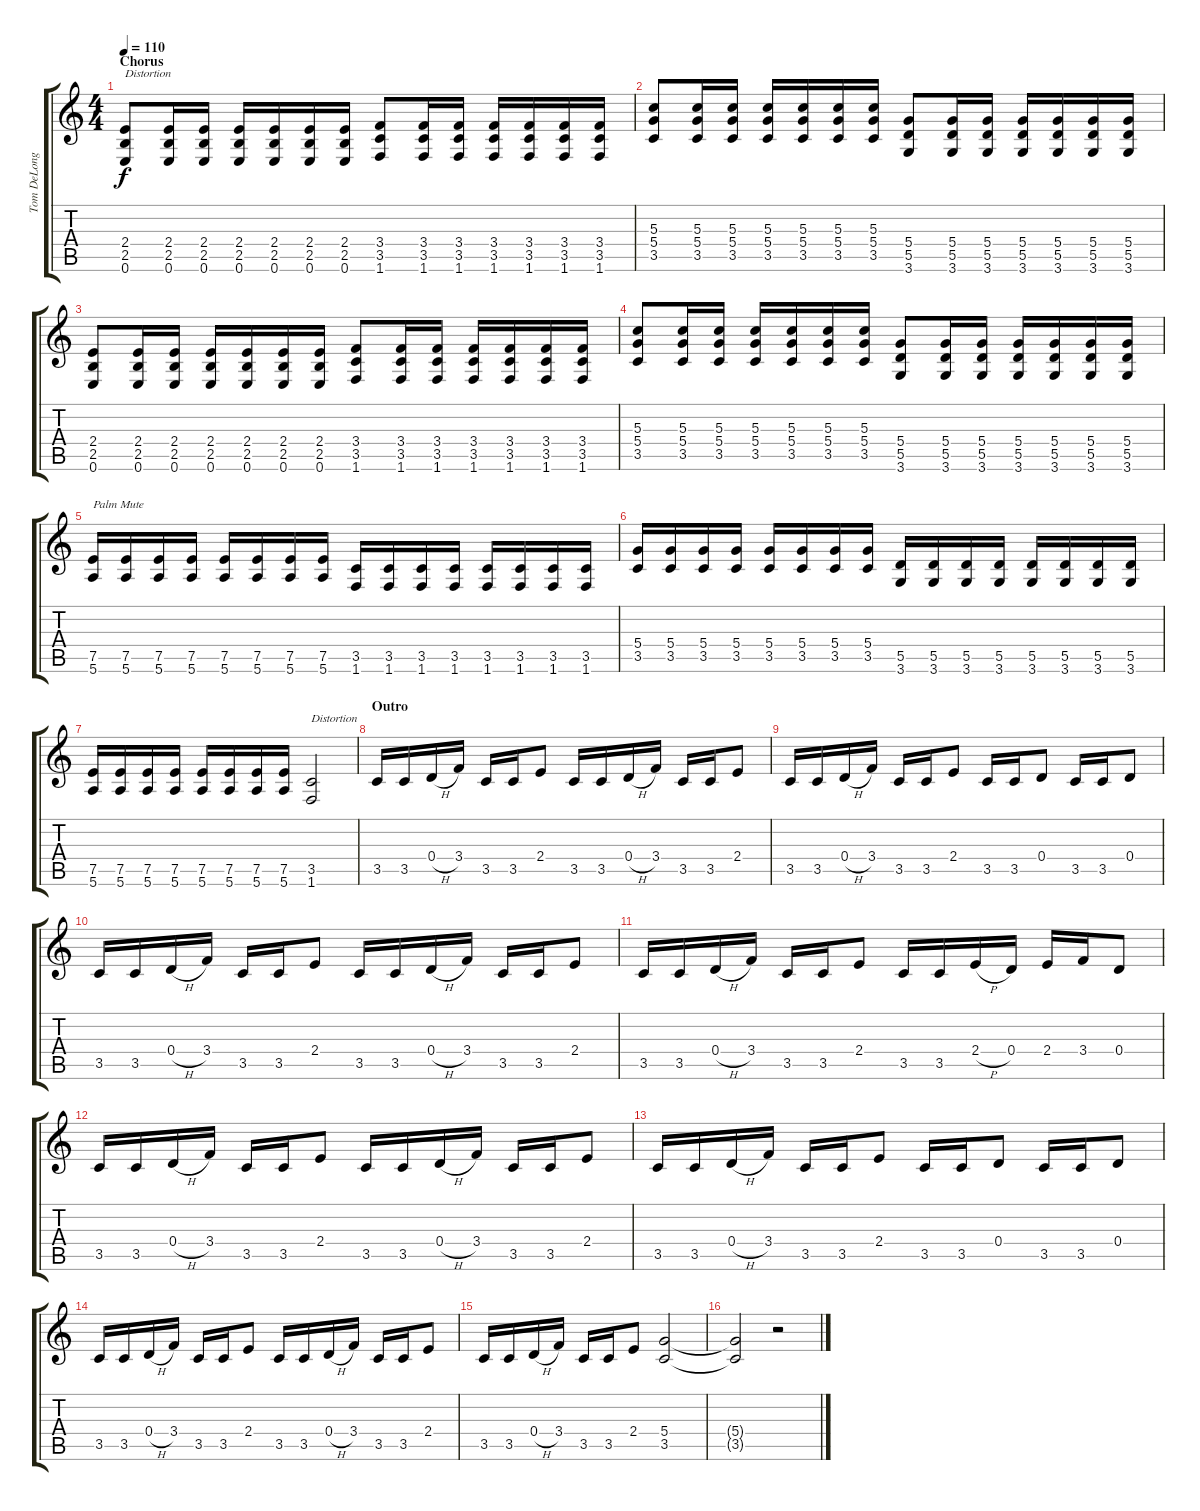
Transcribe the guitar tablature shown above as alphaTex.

\track ("Tom DeLonge (Guitar 2)" "Tom DeLong") {instrument distortionguitar}
\staff {score tabs}
\tuning (E4 B3 G3 D3 A2 E2) {hide}
\ts (4 4)
\section ("" "Chorus")
\tempo 110
\clef g2
\ks c
(2.4 2.5 0.6).8{txt "Distortion" dy f instrument distortionguitar} (2.4 2.5 0.6).16 (2.4 2.5 0.6).16 (2.4 2.5 0.6).16 (2.4 2.5 0.6).16 (2.4 2.5 0.6).16 (2.4 2.5 0.6).16 (3.4 3.5 1.6).8 (3.4 3.5 1.6).16 (3.4 3.5 1.6).16 (3.4 3.5 1.6).16 (3.4 3.5 1.6).16 (3.4 3.5 1.6).16 (3.4 3.5 1.6).16 |
(5.3 5.4 3.5).8 (5.3 5.4 3.5).16 (5.3 5.4 3.5).16 (5.3 5.4 3.5).16 (5.3 5.4 3.5).16 (5.3 5.4 3.5).16 (5.3 5.4 3.5).16 (5.4 5.5 3.6).8 (5.4 5.5 3.6).16 (5.4 5.5 3.6).16 (5.4 5.5 3.6).16 (5.4 5.5 3.6).16 (5.4 5.5 3.6).16 (5.4 5.5 3.6).16 |
(2.4 2.5 0.6).8 (2.4 2.5 0.6).16 (2.4 2.5 0.6).16 (2.4 2.5 0.6).16 (2.4 2.5 0.6).16 (2.4 2.5 0.6).16 (2.4 2.5 0.6).16 (3.4 3.5 1.6).8 (3.4 3.5 1.6).16 (3.4 3.5 1.6).16 (3.4 3.5 1.6).16 (3.4 3.5 1.6).16 (3.4 3.5 1.6).16 (3.4 3.5 1.6).16 |
(5.3 5.4 3.5).8 (5.3 5.4 3.5).16 (5.3 5.4 3.5).16 (5.3 5.4 3.5).16 (5.3 5.4 3.5).16 (5.3 5.4 3.5).16 (5.3 5.4 3.5).16 (5.4 5.5 3.6).8 (5.4 5.5 3.6).16 (5.4 5.5 3.6).16 (5.4 5.5 3.6).16 (5.4 5.5 3.6).16 (5.4 5.5 3.6).16 (5.4 5.5 3.6).16 |
(7.5 5.6).16{txt "Palm Mute" instrument electricguitarmuted} (7.5 5.6).16 (7.5 5.6).16 (7.5 5.6).16 (7.5 5.6).16 (7.5 5.6).16 (7.5 5.6).16 (7.5 5.6).16 (3.5 1.6).16 (3.5 1.6).16 (3.5 1.6).16 (3.5 1.6).16 (3.5 1.6).16 (3.5 1.6).16 (3.5 1.6).16 (3.5 1.6).16 |
(5.4 3.5).16 (5.4 3.5).16 (5.4 3.5).16 (5.4 3.5).16 (5.4 3.5).16 (5.4 3.5).16 (5.4 3.5).16 (5.4 3.5).16 (5.5 3.6).16 (5.5 3.6).16 (5.5 3.6).16 (5.5 3.6).16 (5.5 3.6).16 (5.5 3.6).16 (5.5 3.6).16 (5.5 3.6).16 |
(7.5 5.6).16 (7.5 5.6).16 (7.5 5.6).16 (7.5 5.6).16 (7.5 5.6).16 (7.5 5.6).16 (7.5 5.6).16 (7.5 5.6).16 (3.5 1.6).2{txt "Distortion" instrument distortionguitar} |
\section ("" "Outro")
3.5.16{instrument electricguitarmuted} 3.5.16 0.4{h}.16{instrument distortionguitar} 3.4.16 3.5.16{instrument electricguitarmuted} 3.5.16 2.4.8{instrument distortionguitar} 3.5.16{instrument electricguitarmuted} 3.5.16 0.4{h}.16{instrument distortionguitar} 3.4.16 3.5.16{instrument electricguitarmuted} 3.5.16 2.4.8{instrument distortionguitar} |
3.5.16{instrument electricguitarmuted} 3.5.16 0.4{h}.16{instrument distortionguitar} 3.4.16 3.5.16{instrument electricguitarmuted} 3.5.16 2.4.8{instrument distortionguitar} 3.5.16{instrument electricguitarmuted} 3.5.16 0.4.8{instrument distortionguitar} 3.5.16{instrument electricguitarmuted} 3.5.16 0.4.8{instrument distortionguitar} |
3.5.16{instrument electricguitarmuted} 3.5.16 0.4{h}.16{instrument distortionguitar} 3.4.16 3.5.16{instrument electricguitarmuted} 3.5.16 2.4.8{instrument distortionguitar} 3.5.16{instrument electricguitarmuted} 3.5.16 0.4{h}.16{instrument distortionguitar} 3.4.16 3.5.16{instrument electricguitarmuted} 3.5.16 2.4.8{instrument distortionguitar} |
3.5.16{instrument electricguitarmuted} 3.5.16 0.4{h}.16{instrument distortionguitar} 3.4.16 3.5.16{instrument electricguitarmuted} 3.5.16 2.4.8{instrument distortionguitar} 3.5.16{instrument electricguitarmuted} 3.5.16 2.4{h}.16{instrument distortionguitar} 0.4.16 2.4.16 3.4.16 0.4.8 |
3.5.16{instrument electricguitarmuted} 3.5.16 0.4{h}.16{instrument distortionguitar} 3.4.16 3.5.16{instrument electricguitarmuted} 3.5.16 2.4.8{instrument distortionguitar} 3.5.16{instrument electricguitarmuted} 3.5.16 0.4{h}.16{instrument distortionguitar} 3.4.16 3.5.16{instrument electricguitarmuted} 3.5.16 2.4.8{instrument distortionguitar} |
3.5.16{instrument electricguitarmuted} 3.5.16 0.4{h}.16{instrument distortionguitar} 3.4.16 3.5.16{instrument electricguitarmuted} 3.5.16 2.4.8{instrument distortionguitar} 3.5.16{instrument electricguitarmuted} 3.5.16 0.4.8{instrument distortionguitar} 3.5.16{instrument electricguitarmuted} 3.5.16 0.4.8{instrument distortionguitar} |
3.5.16{instrument electricguitarmuted} 3.5.16 0.4{h}.16{instrument distortionguitar} 3.4.16 3.5.16{instrument electricguitarmuted} 3.5.16 2.4.8{instrument distortionguitar} 3.5.16{instrument electricguitarmuted} 3.5.16 0.4{h}.16{instrument distortionguitar} 3.4.16 3.5.16{instrument electricguitarmuted} 3.5.16 2.4.8{instrument distortionguitar} |
3.5.16{instrument electricguitarmuted} 3.5.16 0.4{h}.16{instrument distortionguitar} 3.4.16 3.5.16{instrument electricguitarmuted} 3.5.16 2.4.8{instrument distortionguitar} (5.4 3.5).2 |
(5.4{t} 3.5{t}).2 r.2
